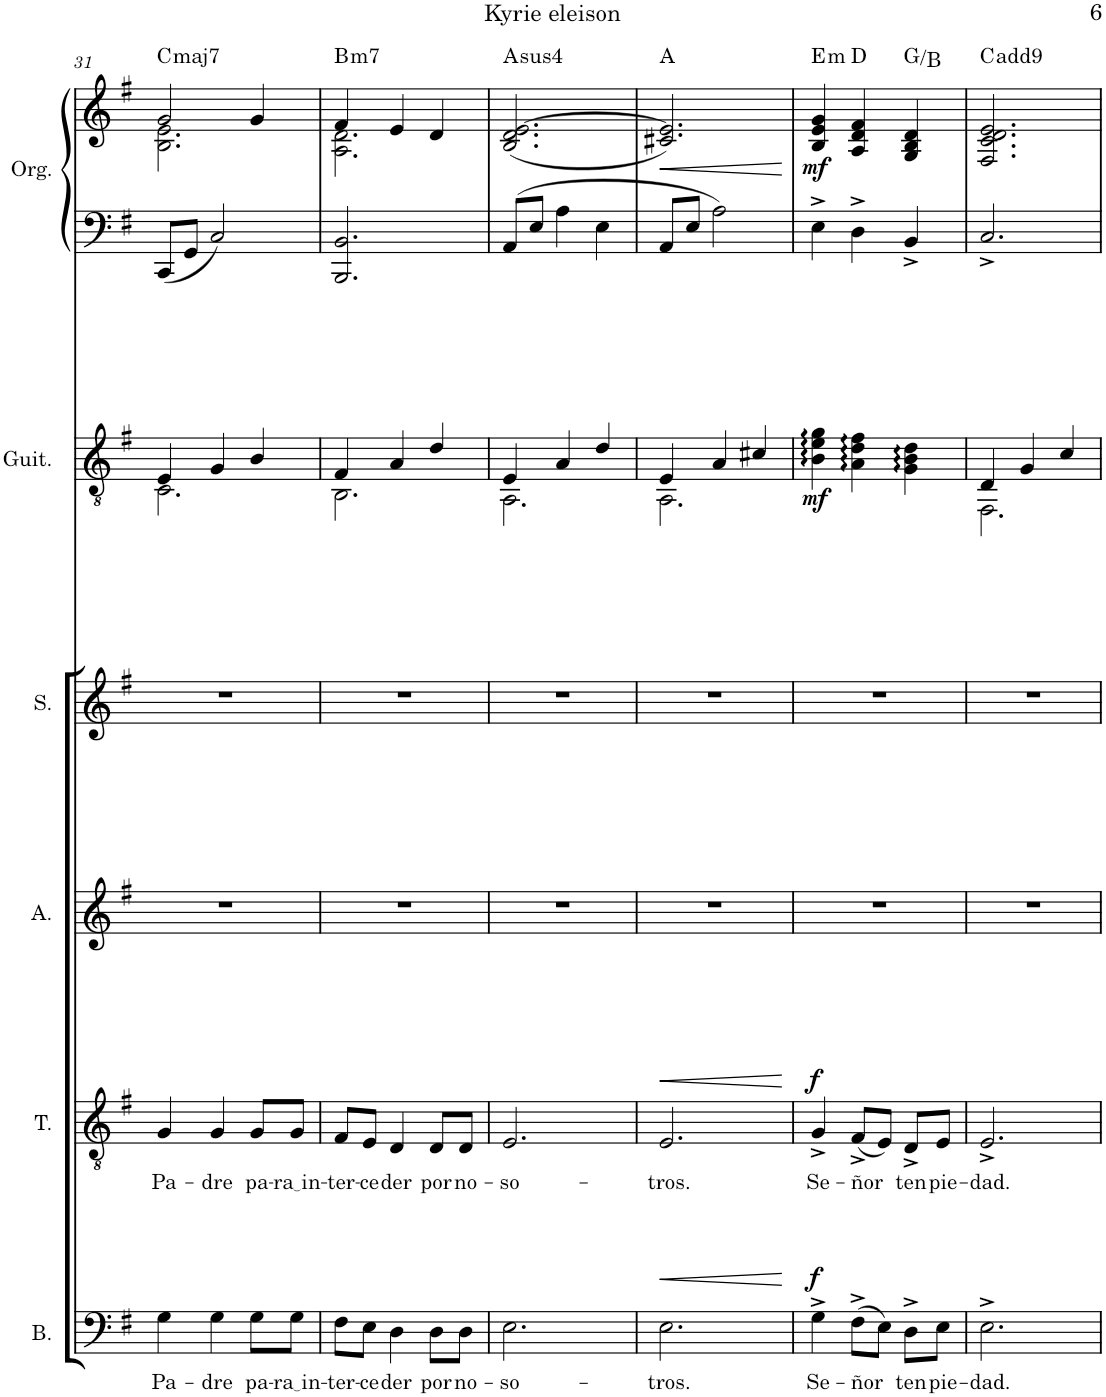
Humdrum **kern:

**kern	**text	**dynam	**kern	**text	**dynam	**kern	**kern	**kern	**dynam	**kern	**kern	**dynam	**harte
*part6	*part6	*part6	*part5	*part5	*part5	*part4	*part3	*part2	*part2	*part1	*part1	*part1	*part1
*staff7	*staff7	*staff7	*staff6	*staff6	*staff6	*staff5	*staff4	*staff3	*staff3	*staff2	*staff1	*staff1/2	*
*I"Bajo	*	*	*I"Tenor	*	*	*I"Alto	*I"Soprano	*I"Guitarra acústica	*	*I"Órgano	*	*	*
*I'B.	*	*	*I'T.	*	*	*I'A.	*I'S.	*I'Guit.	*	*	*	*	*
!!LO:PB:g=z
*clefF4	*	*	*clefGv2	*	*	*clefG2	*clefG2	*clefGv2	*	*clefF4	*clefG2	*	*
*k[f#]	*	*	*k[f#]	*	*	*k[f#]	*k[f#]	*k[f#]	*	*k[f#]	*k[f#]	*	*
*M3/4	*	*	*M3/4	*	*	*M3/4	*M3/4	*M3/4	*	*M3/4	*M3/4	*	*
=31	=31	=31	=31	=31	=31	=31	=31	=31	=31	=31	=31	=31	=31
!	!LO:LY:b	!	!	!LO:LY:b	!	!	!	!	!	!	!	!	!LO:H:kt=maj7
*	*	*	*	*	*	*	*	*^	*	*	*^	*	*
4G\	Pa-	.	4G/	Pa-	.	2.r	2.r	4E/	2.C\	.	8CC/L	2g/	2.B\ 2.e\	.	C:maj7
.	.	.	.	.	.	.	.	.	.	.	8GG/J	.	.	.	.
!	!LO:LY:b	!	!	!LO:LY:b	!	!	!	!	!	!	!	!	!	!	!
4G\	-dre	.	4G/	-dre	.	.	.	4G/	.	.	2C/	.	.	.	.
!	!LO:LY:b	!	!	!LO:LY:b	!	!	!	!	!	!	!	!	!	!	!
8G\L	pa-	.	8G/L	pa-	.	.	.	4B/	.	.	.	4g/	.	.	.
!	!LO:LY:b	!	!	!LO:LY:b	!	!	!	!	!	!	!	!	!	!	!
8G\J	ra in	.	8G/J	ra in	.	.	.	.	.	.	.	.	.	.	.
=32	=32	=32	=32	=32	=32	=32	=32	=32	=32	=32	=32	=32	=32	=32	=32
!	!LO:LY:b	!	!	!LO:LY:b	!	!	!	!	!	!	!	!	!	!	!LO:H:kt=m7
8F#\L	-ter-	.	8F#/L	-ter-	.	2.r	2.r	4F#/	2.BB\	.	2.BBB/ 2.BB/	4f#/	2.A\ 2.d\	.	B:min7
!	!LO:LY:b	!	!	!LO:LY:b	!	!	!	!	!	!	!	!	!	!	!
8E\J	-ce	.	8E/J	-ce	.	.	.	.	.	.	.	.	.	.	.
!	!LO:LY:b	!	!	!LO:LY:b	!	!	!	!	!	!	!	!	!	!	!
4D\	der	.	4D/	der	.	.	.	4A/	.	.	.	4e/	.	.	.
!	!LO:LY:b	!	!	!LO:LY:b	!	!	!	!	!	!	!	!	!	!	!
8D\L	por	.	8D/L	por	.	.	.	4d/	.	.	.	4d/	.	.	.
!	!LO:LY:b	!	!	!LO:LY:b	!	!	!	!	!	!	!	!	!	!	!
8D\J	no-	.	8D/J	no-	.	.	.	.	.	.	.	.	.	.	.
*	*	*	*	*	*	*	*	*	*	*	*	*v	*v	*	*
=33	=33	=33	=33	=33	=33	=33	=33	=33	=33	=33	=33	=33	=33	=33
!	!LO:LY:b	!	!	!LO:LY:b	!	!	!	!	!	!	!	!	!	!LO:H:kt=4
2.E\	-so-	.	2.E/	-so-	.	2.r	2.r	4E/	2.AA\	.	8AA/L	(2.B/ 2.d/ [2.e/	.	A:sus4
.	.	.	.	.	.	.	.	.	.	.	8E/J	.	.	.
.	.	.	.	.	.	.	.	4A/	.	.	4A\	.	.	.
.	.	.	.	.	.	.	.	4d/	.	.	4E\	.	.	.
=34	=34	=34	=34	=34	=34	=34	=34	=34	=34	=34	=34	=34	=34	=34
!	!LO:LY:b	!LO:HP:b	!	!LO:LY:b	!LO:HP:b	!	!	!	!	!	!	!	!LO:HP:b	!
2.E\	-tros.	<	2.E/	-tros.	<	2.r	2.r	4E/	2.AA\	.	8AA/L	2.c#X/ 2.e/])	<	A:maj
.	.	.	.	.	.	.	.	.	.	.	8E/J	.	.	.
.	.	.	.	.	.	.	.	4A/	.	.	2A\	.	.	.
.	.	.	.	.	.	.	.	4c#X/	.	.	.	.	.	.
*	*	*	*	*	*	*	*	*v	*v	*	*	*	*	*
.	.	[	.	.	[	.	.	.	.	.	.	[	.
=35	=35	=35	=35	=35	=35	=35	=35	=35	=35	=35	=35	=35	=35
!	!LO:LY:b	!LO:DY:a	!	!LO:LY:b	!LO:DY:a	!	!	!	!LO:DY:b	!	!	!LO:DY:b	!LO:H:kt=m
4G^\	Se-	f	4G^/	Se-	f	2.r	2.r	4B\ 4e\ 4g\	mf	4E^\	4B/ 4e/ 4g/	mf	E:min
!	!LO:LY:b	!	!	!LO:LY:b	!	!	!	!	!	!	!	!	!
(8F#^\L	-ñor	.	(8F#^/L	-ñor	.	.	.	4A\ 4d\ 4f#\	.	4D^\	4A/ 4d/ 4f#/	.	D:maj
8E\J)	.	.	8E/J)	.	.	.	.	.	.	.	.	.	.
!	!LO:LY:b	!	!	!LO:LY:b	!	!	!	!	!	!	!	!	!
8D^\L	ten	.	8D^/L	ten	.	.	.	4G\ 4B\ 4d\	.	4BB^/	4G/ 4B/ 4d/	.	G:maj/3
!	!LO:LY:b	!	!	!LO:LY:b	!	!	!	!	!	!	!	!	!
8E\J	pie-	.	8E/J	pie-	.	.	.	.	.	.	.	.	.
=36	=36	=36	=36	=36	=36	=36	=36	=36	=36	=36	=36	=36	=36
!	!LO:LY:b	!	!	!LO:LY:b	!	!	!	!	!	!	!	!	!
*	*	*	*	*	*	*	*	*^	*	*	*	*	*
2.E^\	-dad.	.	2.E^/	-dad.	.	2.r	2.r	4D/	2.FF#\	.	2.C^/	2.F#/ 2.c/ 2.d/ 2.e/	.	C:maj(9)
.	.	.	.	.	.	.	.	4G/	.	.	.	.	.	.
.	.	.	.	.	.	.	.	4c/	.	.	.	.	.	.
*	*	*	*	*	*	*	*	*v	*v	*	*	*	*	*
=	=	=	=	=	=	=	=	=	=	=	=	=	=
*-	*-	*-	*-	*-	*-	*-	*-	*-	*-	*-	*-	*-	*-
